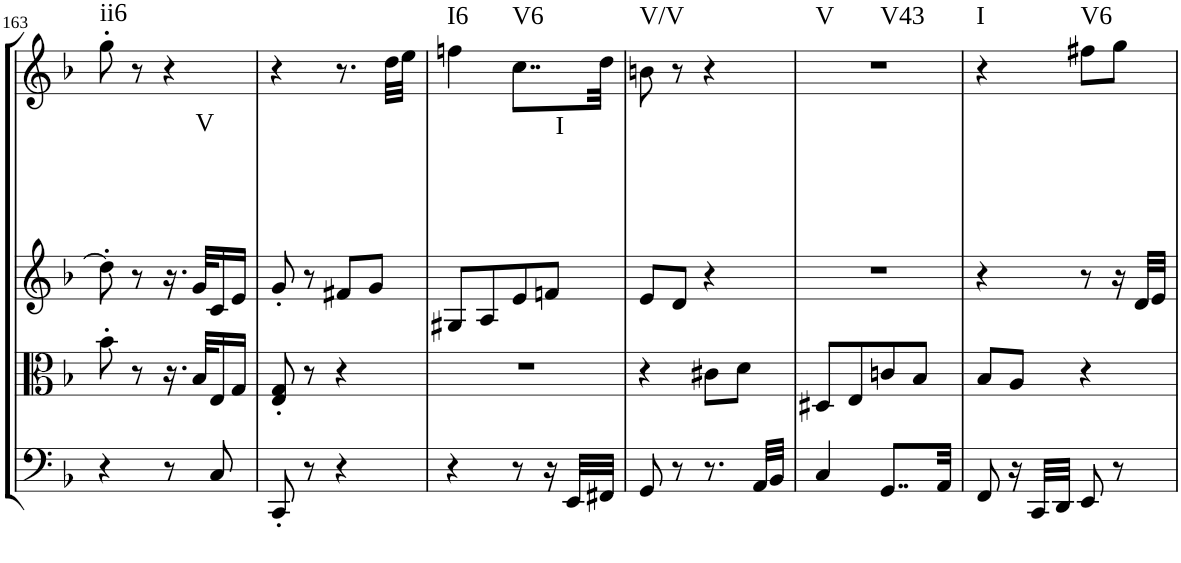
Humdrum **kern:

**kern	**kern	**kern	**harte	**kern	**harte
*part4	*part3	*part2	*part2	*part1	*part1
*staff4	*staff3	*staff2	*	*staff1	*
*I"Cello	*I"Viola	*I"2nd Violin	*	*I"1st Violin	*
*	*I'Vla	*I'Vln	*	*I'Vln	*
!!LO:PB:g=z
*clefF4	*clefC3	*clefG2	*	*clefG2	*
*k[b-]	*k[b-]	*k[b-]	*	*k[b-]	*
*F:	*F:	*F:	*	*F:	*
*M2/4	*M2/4	*M2/4	*	*M2/4	*
=163	=163	=163	=163	=163	=163
!	!	!	!	!	!LO:H:kt=ii6
4r	8b-'\	8dd'\]	.	8gg'\	N
.	8r	8r	.	8r	.
8r	16.r	16.r	.	4r	.
!	!	!	!LO:H:kt=V	!	!
.	32B-/KLL	32g/KLL	N	.	.
8C/	16E/	16c/	.	.	.
.	16G/JJ	16e/JJ	.	.	.
=164	=164	=164	=164	=164	=164
8CC'/	8E/' 8G/'	8g'/	.	4r	.
8r	8r	8r	.	.	.
4r	4r	8f#X/L	.	8.r	.
.	.	8g/J	.	.	.
.	.	.	.	32dd\LLL	.
.	.	.	.	32ee\JJJ	.
=165	=165	=165	=165	=165	=165
!	!	!	!	!	!LO:H:kt=I6
4r	2r	8G#X/L	.	4ffn\	N
.	.	8A/	.	.	.
!	!	!	!	!	!LO:H:kt=V6
8r	.	8e/	.	8..cc\L	N
!	!	!	!LO:H:kt=I	!	!
16r	.	8fn/J	N	.	.
32EE/LLL	.	.	.	.	.
32FF#X/JJJ	.	.	.	32dd\Jkk	.
=166	=166	=166	=166	=166	=166
!	!	!	!	!	!LO:H:kt=V/V
8GG/	4r	8e/L	.	8bn\	N
8r	.	8d/J	.	8r	.
8.r	8c#X\L	4r	.	4r	.
.	8d\J	.	.	.	.
32AA/LLL	.	.	.	.	.
32BB-/JJJ	.	.	.	.	.
=167	=167	=167	=167	=167	=167
!	!	!	!	!	!LO:H:n=1:kt=V
!	!	!	!	!	!LO:H:n=2:kt=V43
4C/	8D#X/L	2r	.	2r	N N
.	8E/	.	.	.	.
8..GG/L	8cn/	.	.	.	.
.	8B-/J	.	.	.	.
32AA/Jkk	.	.	.	.	.
=168	=168	=168	=168	=168	=168
!	!	!	!	!	!LO:H:kt=I
8FF/	8B-/L	4r	.	4r	N
16r	8A/J	.	.	.	.
32CC/LLL	.	.	.	.	.
32DD/JJJ	.	.	.	.	.
!	!	!	!	!	!LO:H:kt=V6
8EE/	4r	8r	.	8ff#X\L	N
8r	.	16r	.	8gg\J	.
.	.	32d/LLL	.	.	.
.	.	32e/JJJ	.	.	.
=	=	=	=	=	=
*-	*-	*-	*-	*-	*-
